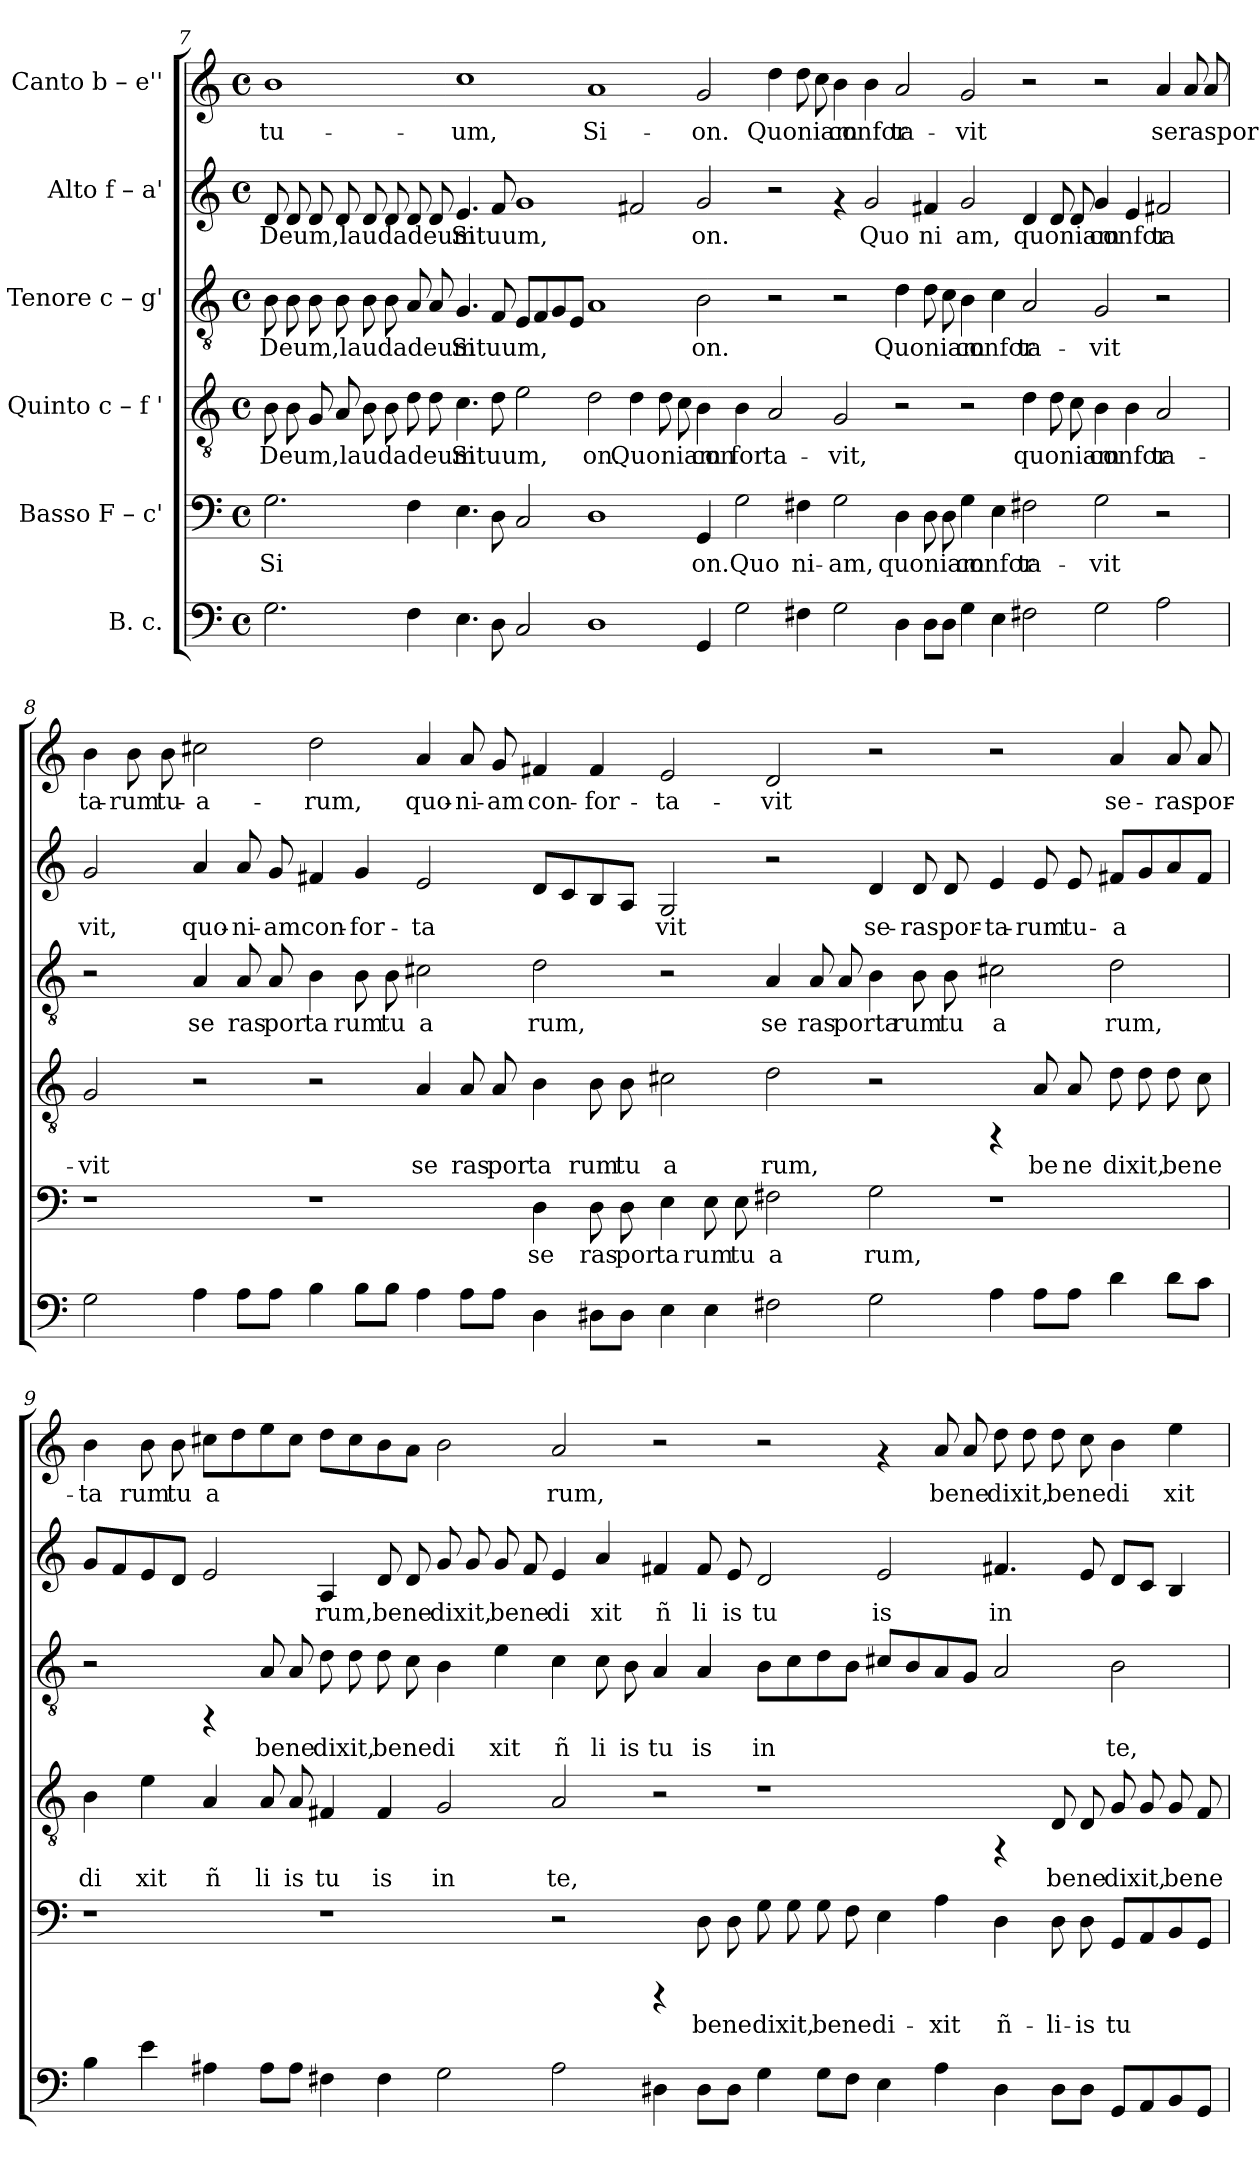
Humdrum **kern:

**kern	**kern	**text	**kern	**text	**kern	**text	**kern	**text	**kern	**text
*part6	*part5	*part5	*part4	*part4	*part3	*part3	*part2	*part2	*part1	*part1
*staff6	*staff5	*staff5	*staff4	*staff4	*staff3	*staff3	*staff2	*staff2	*staff1	*staff1
*I"B. c.	*I"Basso  F – c'	*	*I"Quinto  c – f '	*	*I"Tenore  c – g'	*	*I"Alto  f – a'	*	*I"Canto  b – e''	*
!!LO:PB:g=z
*clefF4	*clefF4	*	*clefGv2	*	*clefGv2	*	*clefG2	*	*clefG2	*
*k[]	*k[]	*	*k[]	*	*k[]	*	*k[]	*	*k[]	*
*C:	*C:	*	*C:	*	*C:	*	*C:	*	*C:	*
*M4/4	*M4/4	*	*M4/4	*	*M4/4	*	*M4/4	*	*M4/4	*
*met(c)	*met(c)	*	*met(c)	*	*met(c)	*	*met(c)	*	*met(c)	*
=7	=7	=7	=7	=7	=7	=7	=7	=7	=7	=7
!	!	!LO:LY:b:rj	!	!LO:LY:b:rj	!	!LO:LY:b:rj	!	!LO:LY:b:cj	!	!LO:LY:b:rj
2.G\	2.G\	Si-	8B\	Deum,laudadeumtuum,	8B\	Deum,laudadeumtuum,	8d/	Deum,laudadeumtuum,	1b	tu-
!	!	!	!	!LO:LY:b:rj	!	!LO:LY:b:rj	!	!LO:LY:b:cj	!	!
.	.	.	8B\	.	8B\	.	8d/	.	.	.
!	!	!	!	!LO:LY:b:rj	!	!LO:LY:b:rj	!	!LO:LY:b:cj	!	!
.	.	.	8G/	.	8B\	.	8d/	.	.	.
!	!	!	!	!LO:LY:b:rj	!	!LO:LY:b:rj	!	!LO:LY:b:cj	!	!
.	.	.	8A/	.	8B\	.	8d/	.	.	.
!	!	!	!	!LO:LY:b:rj	!	!LO:LY:b:rj	!	!LO:LY:b:cj	!	!
.	.	.	8B\	.	8B\	.	8d/	.	.	.
!	!	!	!	!LO:LY:b:rj	!	!LO:LY:b:rj	!	!LO:LY:b:cj	!	!
.	.	.	8B\	.	8B\	.	8d/	.	.	.
!	!	!LO:LY:b:rj	!	!LO:LY:b:rj	!	!LO:LY:b:rj	!	!LO:LY:b:cj	!	!
4F\	4F\	--	8d\	.	8A/	.	8d/	.	.	.
!	!	!	!	!LO:LY:b:rj	!	!LO:LY:b:rj	!	!LO:LY:b:cj	!	!
.	.	.	8d\	.	8A/	.	8d/	.	.	.
!	!	!LO:LY:b:rj	!	!LO:LY:b:rj	!	!LO:LY:b:rj	!	!LO:LY:b:cj	!	!LO:LY:b:rj
4.E\	4.E\	--	4.c\	Si-	4.G/	Si-	4.e/	Si	1cc	-um,
!	!	!LO:LY:b:rj	!	!LO:LY:b:rj	!	!LO:LY:b:rj	!	!LO:LY:b:cj	!	!
8D\	8D\	--	8d\	--	8F/	--	8f/	.	.	.
!	!	!LO:LY:b:rj	!	!LO:LY:b:rj	!	!LO:LY:b:rj	!	!LO:LY:b:cj	!	!
2C/	2C/	--	2e\	--	8E/L	--	1g	.	.	.
!	!	!	!	!	!	!LO:LY:b:rj	!	!	!	!
.	.	.	.	.	8F/	--	.	.	.	.
!	!	!	!	!	!	!LO:LY:b:rj	!	!	!	!
.	.	.	.	.	8G/	--	.	.	.	.
!	!	!	!	!	!	!LO:LY:b:rj	!	!	!	!
.	.	.	.	.	8E/J	--	.	.	.	.
!	!	!LO:LY:b:rj	!	!LO:LY:b:rj	!	!LO:LY:b:rj	!	!	!	!LO:LY:b:rj
1D	1D	--	2d\	-on.	1A	--	.	.	1a	Si-
!	!	!	!	!LO:LY:b:rj	!	!	!	!LO:LY:b:cj	!	!
.	.	.	4d\	Quoniam	.	.	2f#X/	.	.	.
!	!	!	!	!LO:LY:b:rj	!	!	!	!	!	!
.	.	.	8d\	.	.	.	.	.	.	.
!	!	!	!	!LO:LY:b:rj	!	!	!	!	!	!
.	.	.	8c\	.	.	.	.	.	.	.
!	!	!LO:LY:b:rj	!	!LO:LY:b:rj	!	!LO:LY:b:rj	!	!LO:LY:b:cj	!	!LO:LY:b:rj
4GG/	4GG/	-on.Quo-	4B\	con-	2B\	-on.	2g/	on.	2g/	-on.
!	!	!LO:LY:b:rj	!	!LO:LY:b:rj	!	!	!	!	!	!
2G\	2G\	--	4B\	-for-	.	.	.	.	.	.
!	!	!	!	!LO:LY:b:rj	!	!	!	!	!	!LO:LY:b:rj
.	.	.	2A/	-ta-	2r	.	2r	.	4dd\	Quoniam
!	!	!LO:LY:b:rj	!	!	!	!	!	!	!	!LO:LY:b:rj
4F#X\	4F#X\	-ni-	.	.	.	.	.	.	8dd\	.
!	!	!	!	!	!	!	!	!	!	!LO:LY:b:rj
.	.	.	.	.	.	.	.	.	8cc\	.
!	!	!LO:LY:b:rj	!	!LO:LY:b:rj	!	!	!	!	!	!LO:LY:b:rj
2G\	2G\	-am,	2G/	-vit,	2r	.	4rf	.	4b\	confor-
!	!	!	!	!	!	!	!	!LO:LY:b:cj	!	!LO:LY:b:rj
.	.	.	.	.	.	.	2g/	Quo	4b\	--
!	!	!LO:LY:b:rj	!	!	!	!LO:LY:b:rj	!	!	!	!LO:LY:b:rj
4D\	4D\	quoniam	2r	.	4d\	Quoniam	.	.	2a/	-ta-
!	!	!LO:LY:b:rj	!	!	!	!LO:LY:b:rj	!	!LO:LY:b:cj	!	!
8D\L	8D\	.	.	.	8d\	.	4f#X/	ni	.	.
!	!	!LO:LY:b:rj	!	!	!	!LO:LY:b:rj	!	!	!	!
8D\J	8D\	.	.	.	8c\	.	.	.	.	.
!	!	!LO:LY:b:rj	!	!	!	!LO:LY:b:rj	!	!LO:LY:b:cj	!	!LO:LY:b:rj
4G\	4G\	confor-	2r	.	4B\	confor-	2g/	am,	2g/	-vit
!	!	!LO:LY:b:rj	!	!	!	!LO:LY:b:rj	!	!	!	!
4E\	4E\	--	.	.	4c\	--	.	.	.	.
!	!	!LO:LY:b:rj	!	!LO:LY:b:rj	!	!LO:LY:b:rj	!	!LO:LY:b:cj	!	!
2F#X\	2F#X\	-ta-	4d\	quoniam	2A/	-ta-	4d/	quoniam	2r	.
!	!	!	!	!LO:LY:b:rj	!	!	!	!LO:LY:b:cj	!	!
.	.	.	8d\	.	.	.	8d/	.	.	.
!	!	!	!	!LO:LY:b:rj	!	!	!	!LO:LY:b:cj	!	!
.	.	.	8c\	.	.	.	8d/	.	.	.
!	!	!LO:LY:b:rj	!	!LO:LY:b:rj	!	!LO:LY:b:rj	!	!LO:LY:b:cj	!	!
2G\	2G\	-vit	4B\	confor-	2G/	-vit	4g/	confor	2r	.
!	!	!	!	!LO:LY:b:rj	!	!	!	!LO:LY:b:cj	!	!
.	.	.	4B\	--	.	.	4e/	.	.	.
!	!	!	!	!LO:LY:b:rj	!	!	!	!LO:LY:b:cj	!	!LO:LY:b:rj
2A\	2r	.	2A/	-ta-	2r	.	2f#X/	ta	4a/	seraspor-
!	!	!	!	!	!	!	!	!	!	!LO:LY:b:rj
.	.	.	.	.	.	.	.	.	8a/	--
!	!	!	!	!	!	!	!	!	!	!LO:LY:b:rj
.	.	.	.	.	.	.	.	.	8a/	--
!!LO:LB:g=z
=8	=8	=8	=8	=8	=8	=8	=8	=8	=8	=8
!	!	!	!	!LO:LY:b:rj	!	!	!	!LO:LY:b:cj	!	!LO:LY:b:rj
2G\	1r	.	2G/	-vit	2r	.	2g/	vit,	4b\	-ta-
!	!	!	!	!	!	!	!	!	!	!LO:LY:b:rj
.	.	.	.	.	.	.	.	.	8b\	-rum
!	!	!	!	!	!	!	!	!	!	!LO:LY:b:rj
.	.	.	.	.	.	.	.	.	8b\	tu-
!	!	!	!	!	!	!LO:LY:b:rj	!	!LO:LY:b:cj	!	!LO:LY:b:rj
4A\	.	.	2r	.	4A/	se	4a/	quo-	2cc#X\	-a-
!	!	!	!	!	!	!LO:LY:b:rj	!	!LO:LY:b:cj	!	!
8A\L	.	.	.	.	8A/	ras	8a/	-ni-	.	.
!	!	!	!	!	!	!LO:LY:b:rj	!	!LO:LY:b:cj	!	!
8A\J	.	.	.	.	8A/	por	8g/	-am	.	.
!	!	!	!	!	!	!LO:LY:b:rj	!	!LO:LY:b:cj	!	!LO:LY:b:rj
4B\	1r	.	2r	.	4B\	ta	4f#X/	con-	2dd\	-rum,
!	!	!	!	!	!	!LO:LY:b:rj	!	!LO:LY:b:cj	!	!
8B\L	.	.	.	.	8B\	rum	4g/	-for-	.	.
!	!	!	!	!	!	!LO:LY:b:rj	!	!	!	!
8B\J	.	.	.	.	8B\	tu	.	.	.	.
!	!	!	!	!LO:LY:b:rj	!	!LO:LY:b:rj	!	!LO:LY:b:cj	!	!LO:LY:b:rj
4A\	.	.	4A/	se	2c#X\	a	2e/	-ta-	4a/	quo-
!	!	!	!	!LO:LY:b:rj	!	!	!	!	!	!LO:LY:b:rj
8A\L	.	.	8A/	ras	.	.	.	.	8a/	-ni-
!	!	!	!	!LO:LY:b:rj	!	!	!	!	!	!LO:LY:b:rj
8A\J	.	.	8A/	por	.	.	.	.	8g/	-am
!	!	!LO:LY:b:rj	!	!LO:LY:b:rj	!	!LO:LY:b:rj	!	!LO:LY:b:cj	!	!LO:LY:b:rj
4D\	4D\	se	4B\	ta	2d\	rum,	8d/L	--	4f#X/	con-
!	!	!	!	!	!	!	!	!LO:LY:b:cj	!	!
.	.	.	.	.	.	.	8c/	--	.	.
!	!	!LO:LY:b:rj	!	!LO:LY:b:rj	!	!	!	!LO:LY:b:cj	!	!LO:LY:b:rj
8D#\L	8D\	ras	8B\	rum	.	.	8B/	--	4f#/	-for-
!	!	!LO:LY:b:rj	!	!LO:LY:b:rj	!	!	!	!LO:LY:b:cj	!	!
8D#\J	8D\	por	8B\	tu	.	.	8A/J	--	.	.
!	!	!LO:LY:b:rj	!	!LO:LY:b:rj	!	!	!	!LO:LY:b:cj	!	!LO:LY:b:rj
4E\	4E\	ta	2c#X\	a	2r	.	2G/	-vit	2e/	-ta-
!	!	!LO:LY:b:rj	!	!	!	!	!	!	!	!
4E\	8E\	rum	.	.	.	.	.	.	.	.
!	!	!LO:LY:b:rj	!	!	!	!	!	!	!	!
.	8E\	tu	.	.	.	.	.	.	.	.
!	!	!LO:LY:b:rj	!	!LO:LY:b:rj	!	!LO:LY:b:rj	!	!	!	!LO:LY:b:rj
2F#X\	2F#X\	a	2d\	rum,	4A/	se	2r	.	2d/	-vit
!	!	!	!	!	!	!LO:LY:b:rj	!	!	!	!
.	.	.	.	.	8A/	ras	.	.	.	.
!	!	!	!	!	!	!LO:LY:b:rj	!	!	!	!
.	.	.	.	.	8A/	porta	.	.	.	.
!	!	!LO:LY:b:rj	!	!	!	!LO:LY:b:rj	!	!LO:LY:b:cj	!	!
2G\	2G\	rum,	2r	.	4B\	.	4d/	se-	2r	.
!	!	!	!	!	!	!LO:LY:b:rj	!	!LO:LY:b:cj	!	!
.	.	.	.	.	8B\	rum	8d/	-ras	.	.
!	!	!	!	!	!	!LO:LY:b:rj	!	!LO:LY:b:cj	!	!
.	.	.	.	.	8B\	tu	8d/	por-	.	.
!	!	!	!	!	!	!LO:LY:b:rj	!	!LO:LY:b:cj	!	!
4A\	1r	.	4rFF	.	2c#X\	a	4e/	-ta-	2r	.
!	!	!	!	!LO:LY:b:rj	!	!	!	!LO:LY:b:cj	!	!
8A\L	.	.	8A/	be	.	.	8e/	-rum	.	.
!	!	!	!	!LO:LY:b:rj	!	!	!	!LO:LY:b:cj	!	!
8A\J	.	.	8A/	ne	.	.	8e/	tu-	.	.
!	!	!	!	!LO:LY:b:rj	!	!LO:LY:b:rj	!	!LO:LY:b:cj	!	!LO:LY:b:rj
4d\	.	.	8d\	dixit,	2d\	rum,	8f#X/L	-a-	4a/	se-
!	!	!	!	!LO:LY:b:rj	!	!	!	!LO:LY:b:cj	!	!
.	.	.	8d\	.	.	.	8g/	--	.	.
!	!	!	!	!LO:LY:b:rj	!	!	!	!LO:LY:b:cj	!	!LO:LY:b:rj
8d\L	.	.	8d\	be	.	.	8a/	--	8a/	-ras
!	!	!	!	!LO:LY:b:rj	!	!	!	!LO:LY:b:cj	!	!LO:LY:b:rj
8c\J	.	.	8c#\	ne	.	.	8f#/J	--	8a/	por-
!!LO:PB:g=z
=9	=9	=9	=9	=9	=9	=9	=9	=9	=9	=9
!	!	!	!	!LO:LY:b:rj	!	!	!	!LO:LY:b:cj	!	!LO:LY:b:rj
4B\	1r	.	4B\	di	2r	.	8g/L	--	4b\	-ta
!	!	!	!	!	!	!	!	!LO:LY:b:cj	!	!
.	.	.	.	.	.	.	8f/	--	.	.
!	!	!	!	!LO:LY:b:rj	!	!	!	!LO:LY:b:cj	!	!LO:LY:b:rj
4e\	.	.	4e\	xit	.	.	8e/	--	8b\	rum
!	!	!	!	!	!	!	!	!LO:LY:b:cj	!	!LO:LY:b:rj
.	.	.	.	.	.	.	8d/J	--	8b\	tu
!	!	!	!	!LO:LY:b:rj	!	!	!	!LO:LY:b:cj	!	!LO:LY:b:rj
4A#\	.	.	4A/	ñ	4rFF	.	2e/	--	8cc#X\L	a
!	!	!	!	!	!	!	!	!	!	!LO:LY:b:rj
.	.	.	.	.	.	.	.	.	8dd\	.
!	!	!	!	!LO:LY:b:rj	!	!LO:LY:b:rj	!	!	!	!LO:LY:b:rj
8A#\L	.	.	8A/	li	8A/	bene	.	.	8ee\	.
!	!	!	!	!LO:LY:b:rj	!	!LO:LY:b:rj	!	!	!	!LO:LY:b:rj
8A#\J	.	.	8A/	is	8A/	.	.	.	8cc#\J	.
!	!	!	!	!LO:LY:b:rj	!	!LO:LY:b:rj	!	!LO:LY:b:cj	!	!LO:LY:b:rj
4F#X\	1r	.	4F#X/	tu	8d\	dixit,	4A/	-rum,	8dd\L	.
!	!	!	!	!	!	!LO:LY:b:rj	!	!	!	!LO:LY:b:rj
.	.	.	.	.	8d\	.	.	.	8cc#\	.
!	!	!	!	!LO:LY:b:rj	!	!LO:LY:b:rj	!	!LO:LY:b:cj	!	!LO:LY:b:rj
4F#\	.	.	4F#/	is	8d\	bene	8d/	bene	8b\	.
!	!	!	!	!	!	!LO:LY:b:rj	!	!LO:LY:b:cj	!	!LO:LY:b:rj
.	.	.	.	.	8c\	.	8d/	.	8a\J	.
!	!	!	!	!LO:LY:b:rj	!	!LO:LY:b:rj	!	!LO:LY:b:cj	!	!LO:LY:b:rj
2G\	.	.	2G/	in	4B\	di	8g/	dixit,	2b\	.
!	!	!	!	!	!	!	!	!LO:LY:b:cj	!	!
.	.	.	.	.	.	.	8g/	.	.	.
!	!	!	!	!	!	!LO:LY:b:rj	!	!LO:LY:b:cj	!	!
.	.	.	.	.	4e\	xit	8g/	bene	.	.
!	!	!	!	!	!	!	!	!LO:LY:b:cj	!	!
.	.	.	.	.	.	.	8f/	.	.	.
!	!	!	!	!LO:LY:b:rj	!	!LO:LY:b:rj	!	!LO:LY:b:cj	!	!LO:LY:b:rj
2A#\	2r	.	2A/	te,	4c\	ñ	4e/	di	2a/	rum,
!	!	!	!	!	!	!LO:LY:b:rj	!	!LO:LY:b:cj	!	!
.	.	.	.	.	8c\	li	4a/	xit	.	.
!	!	!	!	!	!	!LO:LY:b:rj	!	!	!	!
.	.	.	.	.	8B\	is	.	.	.	.
!	!	!	!	!	!	!LO:LY:b:rj	!	!LO:LY:b:cj	!	!
4D#\	4rCCC	.	2r	.	4A/	tu	4f#X/	ñ	2r	.
!	!	!LO:LY:b:rj	!	!	!	!LO:LY:b:rj	!	!LO:LY:b:cj	!	!
8D#\L	8D\	bene-	.	.	4A/	is	8f#/	li	.	.
!	!	!LO:LY:b:rj	!	!	!	!	!	!LO:LY:b:cj	!	!
8D#\J	8D\	--	.	.	.	.	8e/	is	.	.
!	!	!LO:LY:b:rj	!	!	!	!LO:LY:b:rj	!	!LO:LY:b:cj	!	!
4G\	8G\	-dixit,	1r	.	8B\L	in	2d/	tu	2r	.
!	!	!LO:LY:b:rj	!	!	!	!LO:LY:b:rj	!	!	!	!
.	8G\	.	.	.	8c\	.	.	.	.	.
!	!	!LO:LY:b:rj	!	!	!	!LO:LY:b:rj	!	!	!	!
8G\L	8G\	bene-	.	.	8d\	.	.	.	.	.
!	!	!LO:LY:b:rj	!	!	!	!LO:LY:b:rj	!	!	!	!
8F#\J	8F\	--	.	.	8B\J	.	.	.	.	.
!	!	!LO:LY:b:rj	!	!	!	!LO:LY:b:rj	!	!LO:LY:b:cj	!	!
4E\	4E\	-di-	.	.	8c#X/L	.	2e/	is	4rf	.
!	!	!	!	!	!	!LO:LY:b:rj	!	!	!	!
.	.	.	.	.	8B/	.	.	.	.	.
!	!	!LO:LY:b:rj	!	!	!	!LO:LY:b:rj	!	!	!	!LO:LY:b:rj
4A#\	4A\	-xit	.	.	8A/	.	.	.	8a/	bene
!	!	!	!	!	!	!LO:LY:b:rj	!	!	!	!LO:LY:b:rj
.	.	.	.	.	8G/J	.	.	.	8a/	.
!	!	!LO:LY:b:rj	!	!	!	!LO:LY:b:rj	!	!LO:LY:b:cj	!	!LO:LY:b:rj
4D#\	4D\	ñ-	4rFF	.	2A/	.	4.f#X/	in	8dd\	dixit,
!	!	!	!	!	!	!	!	!	!	!LO:LY:b:rj
.	.	.	.	.	.	.	.	.	8dd\	.
!	!	!LO:LY:b:rj	!	!LO:LY:b:rj	!	!	!	!	!	!LO:LY:b:rj
8D#\L	8D\	-li-	8D/	bene	.	.	.	.	8dd\	bene
!	!	!LO:LY:b:rj	!	!LO:LY:b:rj	!	!	!	!LO:LY:b:cj	!	!LO:LY:b:rj
8D#\J	8D\	-is	8D/	.	.	.	8e/	.	8cc#\	.
!	!	!LO:LY:b:rj	!	!LO:LY:b:rj	!	!LO:LY:b:rj	!	!LO:LY:b:cj	!	!LO:LY:b:rj
8GG/L	8GG/L	tu-	8G/	dixit,	2B\	te,	8d/L	.	4b\	di
!	!	!LO:LY:b:rj	!	!LO:LY:b:rj	!	!	!	!LO:LY:b:cj	!	!
8AA/	8AA/	--	8G/	.	.	.	8c/J	.	.	.
!	!	!LO:LY:b:rj	!	!LO:LY:b:rj	!	!	!	!LO:LY:b:cj	!	!LO:LY:b:rj
8BB/	8BB/	--	8G/	bene	.	.	4B/	.	4ee\	xit
!	!	!LO:LY:b:rj	!	!LO:LY:b:rj	!	!	!	!	!	!
8GG/J	8GG/J	--	8F#/	.	.	.	.	.	.	.
=	=	=	=	=	=	=	=	=	=	=
*-	*-	*-	*-	*-	*-	*-	*-	*-	*-	*-
